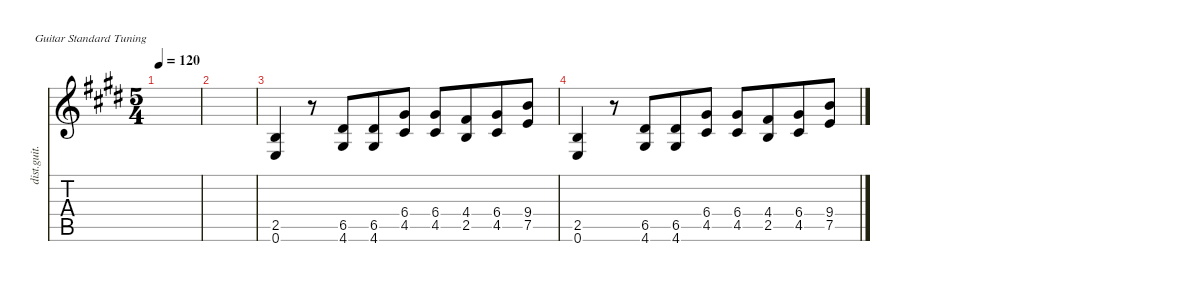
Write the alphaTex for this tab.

\defaultSystemsLayout 4
\hideDynamics
\bracketExtendMode nobrackets
\otherSystemsTrackNameOrientation horizontal
\track ("Distortion Guitar" "dist.guit.") {instrument distortionguitar}
\staff {score tabs}
\tuning (E4 B3 G3 D3 A2 E2)
\ts (5 4)
\beaming (8 6 4)
\tempo 120
\clef g2
\ks e
|
|
(0.6{acc forcenatural} 2.5{acc forcenatural}).4{beam Up} r.8{beam Up} (4.6{acc #} 6.5{acc #}).8{beam Up} (4.6{acc #} 6.5{acc #}).8{beam Up} (4.5{acc #} 6.4{acc #}).8{beam Up} (4.5{acc #} 6.4{acc #}).8{beam Up} (2.5{acc forcenatural} 4.4{acc #}).8{beam Up} (4.5{acc #} 6.4{acc #}).8{beam Up} (7.5{acc forcenatural} 9.4{acc forcenatural}).8{beam Up} |
(0.6{acc forcenatural} 2.5{acc forcenatural}).4{beam Up} r.8{beam Up} (4.6{acc #} 6.5{acc #}).8{beam Up} (4.6{acc #} 6.5{acc #}).8{beam Up} (4.5{acc #} 6.4{acc #}).8{beam Up} (4.5{acc #} 6.4{acc #}).8{beam Up} (2.5{acc forcenatural} 4.4{acc #}).8{beam Up} (4.5{acc #} 6.4{acc #}).8{beam Up} (7.5{acc forcenatural} 9.4{acc forcenatural}).8{beam Up}
